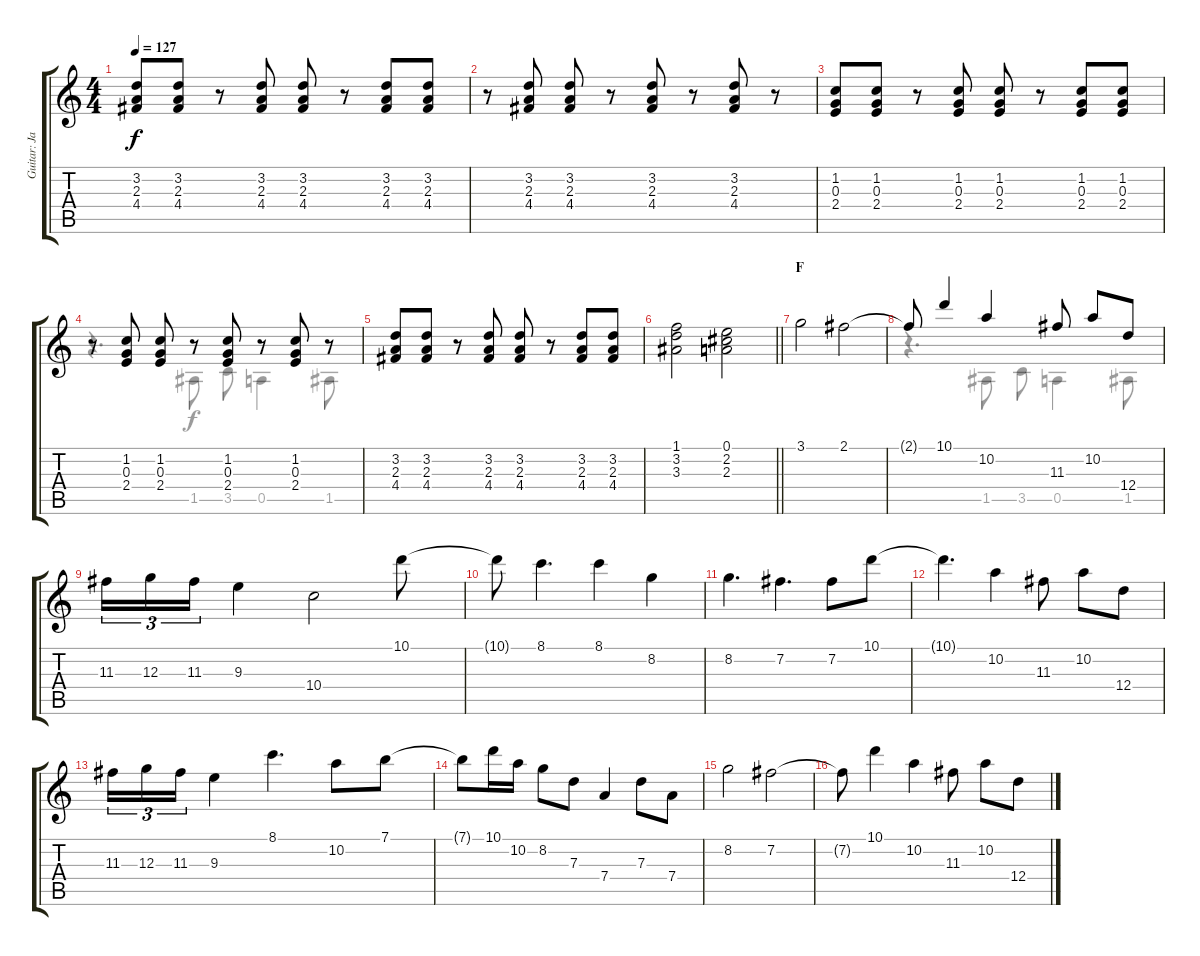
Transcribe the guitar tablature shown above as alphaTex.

\track ("Guitar: James" "Guitar: Ja") {instrument electricguitarclean}
\staff {score tabs}
\tuning (E4 B3 G3 D3 A2 E2) {hide}
\voice
\ts (4 4)
\tempo 127
\clef g2
\ks c
(3.2 2.3 4.4).8{dy f} (3.2 2.3 4.4).8 r.8 (3.2 2.3 4.4).8 (3.2 2.3 4.4).8 r.8 (3.2 2.3 4.4).8 (3.2 2.3 4.4).8 |
r.8 (3.2 2.3 4.4).8 (3.2 2.3 4.4).8 r.8 (3.2 2.3 4.4).8 r.8 (3.2 2.3 4.4).8 r.8 |
(1.2 0.3 2.4).8 (1.2 0.3 2.4).8 r.8 (1.2 0.3 2.4).8 (1.2 0.3 2.4).8 r.8 (1.2 0.3 2.4).8 (1.2 0.3 2.4).8 |
r.8 (1.2 0.3 2.4).8 (1.2 0.3 2.4).8 r.8 (1.2 0.3 2.4).8 r.8 (1.2 0.3 2.4).8 r.8 |
(3.2 2.3 4.4).8 (3.2 2.3 4.4).8 r.8 (3.2 2.3 4.4).8 (3.2 2.3 4.4).8 r.8 (3.2 2.3 4.4).8 (3.2 2.3 4.4).8 |
\barLineRight lightlight
(1.1 3.2 3.3).2 (0.1 2.2 2.3).2 |
\section ("" "F")
3.1.2 2.1.2 |
2.1{t}.8 10.1.4 10.2.4 11.3.8 10.2.8 12.4.8 |
11.3.16{tu (3 2)} 12.3.16{tu (3 2)} 11.3.16{tu (3 2)} 9.3.4 10.4.2 10.1.8 |
10.1{t}.8 8.1.4{d} 8.1.4 8.2.4 |
8.2.4{d} 7.2.4{d} 7.2.8 10.1.8 |
10.1{t}.4{d} 10.2.4 11.3.8 10.2.8 12.4.8 |
11.3.16{tu (3 2)} 12.3.16{tu (3 2)} 11.3.16{tu (3 2)} 9.3.4 8.1.4{d} 10.2.8 7.1.8 |
7.1{t}.8 10.1.16 10.2.16 8.2.8 7.3.8 7.4.4 7.3.8 7.4.8 |
8.2.2 7.2.2 |
7.2{t}.8 10.1.4 10.2.4 11.3.8 10.2.8 12.4.8
\voice
\clef g2
\ottava regular
\simile none
\ks c
|
|
|
r.4{d} 1.5.8 3.5.8 0.5.4 1.5.8 |
|
\barLineRight lightlight
|
|
r.4{d} 1.5.8 3.5.8 0.5.4 1.5.8 |
|
|
|
|
|
|
|
